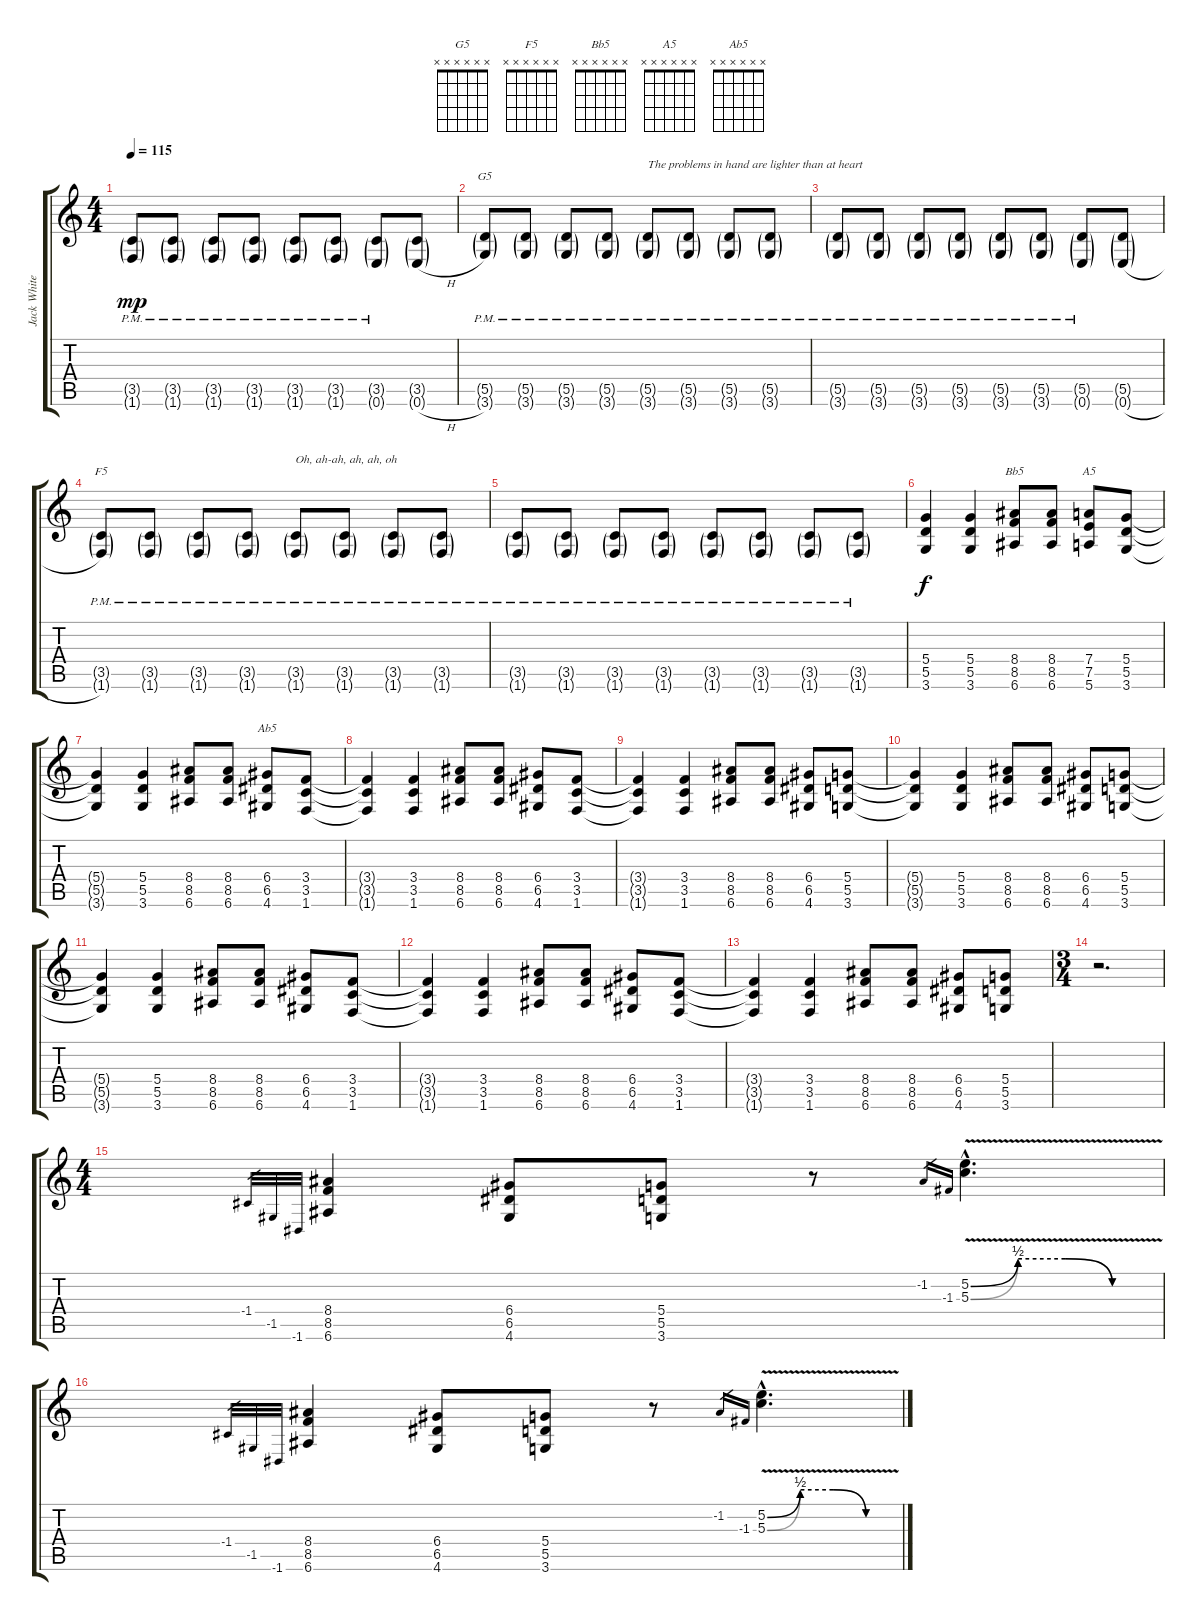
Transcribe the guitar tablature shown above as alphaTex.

\track ("Jack White" "Jack White") {instrument distortionguitar}
\staff {score tabs}
\tuning (E4 B3 G3 D3 A2 E2) {hide}
\chord ("G5" x x x x x x)
\chord ("F5" x x x x x x)
\chord ("Bb5" x x x x x x)
\chord ("A5" x x x x x x)
\chord ("Ab5" x x x x x x)
\ts (4 4)
\tempo 115
\clef g2
\ks c
(3.5{g} 1.6{g pm}).8{dy mp} (3.5{g} 1.6{g pm}).8 (3.5{g} 1.6{g pm}).8 (3.5{g} 1.6{g pm}).8 (3.5{g} 1.6{g pm}).8 (3.5{g} 1.6{g pm}).8 (3.5{g} 0.6{g pm}).8 (3.5{g} 0.6{h g}).8 |
(5.5{g} 3.6{g pm}).8{ch "G5"} (5.5{g} 3.6{g pm}).8 (5.5{g} 3.6{g pm}).8 (5.5{g} 3.6{g pm}).8 (5.5{g} 3.6{g pm}).8{txt "The problems in hand are lighter than at heart"} (5.5{g} 3.6{g pm}).8 (5.5{g} 3.6{g pm}).8 (5.5{g} 3.6{g pm}).8 |
(5.5{g} 3.6{g pm}).8 (5.5{g} 3.6{g pm}).8 (5.5{g} 3.6{g pm}).8 (5.5{g} 3.6{g pm}).8 (5.5{g} 3.6{g pm}).8 (5.5{g} 3.6{g pm}).8 (5.5{g} 0.6{g pm}).8 (5.5{g} 0.6{h g}).8 |
(3.5{g} 1.6{g pm}).8{ch "F5"} (3.5{g} 1.6{g pm}).8 (3.5{g} 1.6{g pm}).8 (3.5{g} 1.6{g pm}).8 (3.5{g} 1.6{g pm}).8{txt "Oh, ah-ah, ah, ah, oh"} (3.5{g} 1.6{g pm}).8 (3.5{g} 1.6{g pm}).8 (3.5{g} 1.6{g pm}).8 |
(3.5{g} 1.6{g pm}).8 (3.5{g} 1.6{g pm}).8 (3.5{g} 1.6{g pm}).8 (3.5{g} 1.6{g pm}).8 (3.5{g} 1.6{g pm}).8 (3.5{g} 1.6{g pm}).8 (3.5{g} 1.6{g pm}).8 (3.5{g} 1.6{g pm}).8 |
(5.4 5.5 3.6).4{dy f} (5.4 5.5 3.6).4 (8.4 8.5 6.6).8{ch "Bb5"} (8.4 8.5 6.6).8 (7.4 7.5 5.6).8{ch "A5"} (5.4 5.5 3.6).8 |
(5.4{t} 5.5{t} 3.6{t}).4 (5.4 5.5 3.6).4 (8.4 8.5 6.6).8 (8.4 8.5 6.6).8 (6.4 6.5 4.6).8{ch "Ab5"} (3.4 3.5 1.6).8 |
(3.4{t} 3.5{t} 1.6{t}).4 (3.4 3.5 1.6).4 (8.4 8.5 6.6).8 (8.4 8.5 6.6).8 (6.4 6.5 4.6).8 (3.4 3.5 1.6).8 |
(3.4{t} 3.5{t} 1.6{t}).4 (3.4 3.5 1.6).4 (8.4 8.5 6.6).8 (8.4 8.5 6.6).8 (6.4 6.5 4.6).8 (5.4 5.5 3.6).8 |
(5.4{t} 5.5{t} 3.6{t}).4 (5.4 5.5 3.6).4 (8.4 8.5 6.6).8 (8.4 8.5 6.6).8 (6.4 6.5 4.6).8 (5.4 5.5 3.6).8 |
(5.4{t} 5.5{t} 3.6{t}).4 (5.4 5.5 3.6).4 (8.4 8.5 6.6).8 (8.4 8.5 6.6).8 (6.4 6.5 4.6).8 (3.4 3.5 1.6).8 |
(3.4{t} 3.5{t} 1.6{t}).4 (3.4 3.5 1.6).4 (8.4 8.5 6.6).8 (8.4 8.5 6.6).8 (6.4 6.5 4.6).8 (3.4 3.5 1.6).8 |
(3.4{t} 3.5{t} 1.6{t}).4 (3.4 3.5 1.6).4 (8.4 8.5 6.6).8 (8.4 8.5 6.6).8 (6.4 6.5 4.6).8 (5.4 5.5 3.6).8 |
\ts (3 4)
r.2{d} |
\ts (4 4)
-1.4.32{gr} -1.5.32{gr} -1.6.32{gr} (8.4 8.5 6.6).4 (6.4 6.5 4.6).8 (5.4 5.5 3.6).8 r.8 -1.2.16{gr} -1.3.16{gr} (5.2{be (custom 0 0 15 2 30 2 45 0 60 0) v hac} 5.3{be (custom 0 0 15 2 30 2 45 0 60 0) v hac}).4{d} |
-1.4.32{gr} -1.5.32{gr} -1.6.32{gr} (8.4 8.5 6.6).4 (6.4 6.5 4.6).8 (5.4 5.5 3.6).8 r.8 -1.2.16{gr} -1.3.16{gr} (5.2{be (custom 0 0 15 2 30 2 45 0 60 0) v hac} 5.3{be (custom 0 0 15 2 30 2 45 0 60 0) v hac}).4{d}
